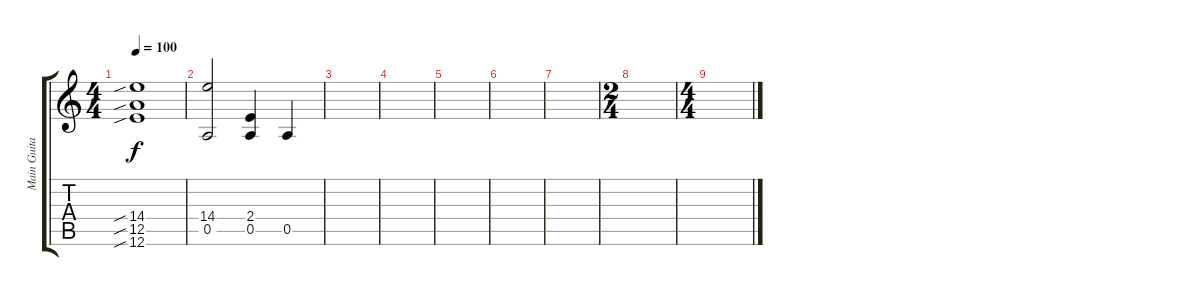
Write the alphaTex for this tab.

\track ("Main Guitar" "Main Guita") {instrument distortionguitar}
\staff {score tabs}
\tuning (E4 B3 G3 D3 A2 E2) {hide}
\ts (4 4)
\tempo 100
\clef g2
\ks aminor
(14.4{sib} 12.5{sib} 12.6{sib}).1{dy f} |
(14.4 0.5).2 (2.4 0.5).4 0.5.4 |
|
|
|
|
|
\ts (2 4)
|
\ts (4 4)
